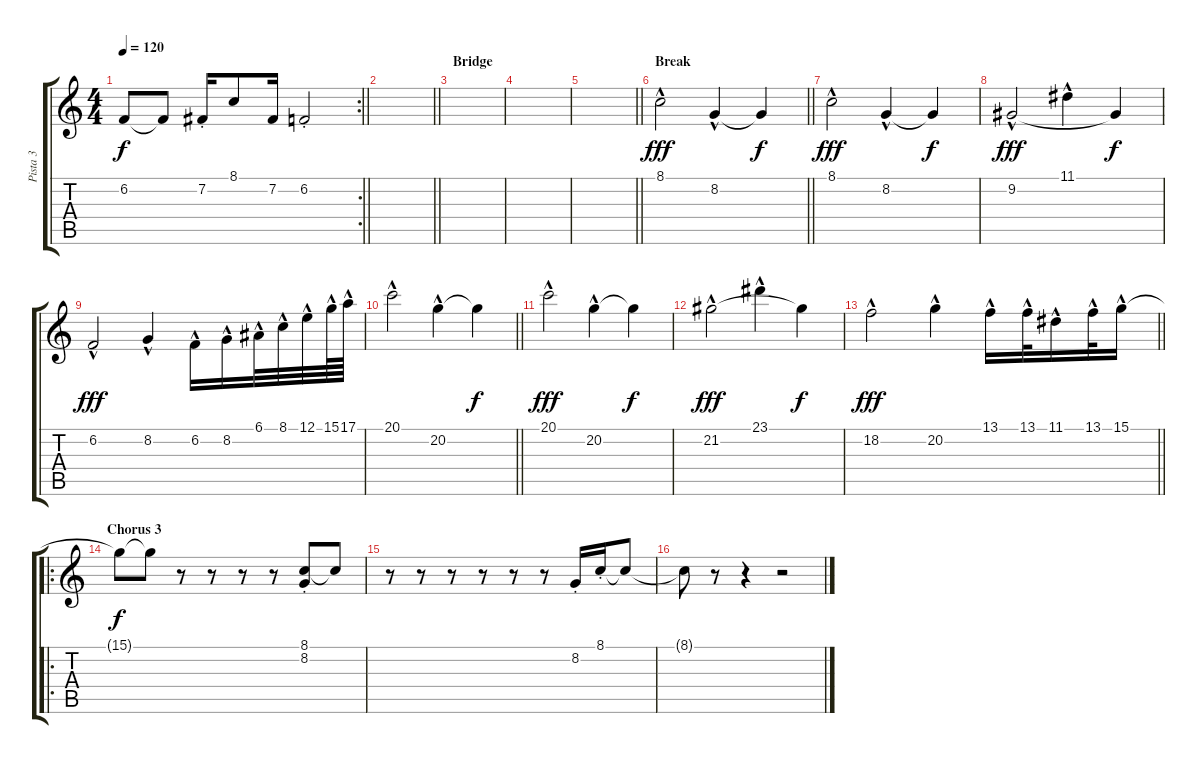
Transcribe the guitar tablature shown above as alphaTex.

\track ("Pista 3" "Pista 3") {instrument stringensemble1}
\staff {score tabs}
\tuning (E4 B3 G3 D3 A2 E2) {hide}
\rc 2
\ts (4 4)
\tempo 120
\clef g2
\barLineRight lightlight
\ks c
6.2{t}.8{dy f} 6.2{t}.8 7.2{st}.16 8.1.8 7.2.16 6.2{st}.2 |
\barLineRight lightlight
|
\section ("" "Bridge")
|
|
\barLineRight lightlight
|
\section ("" "Break")
\barLineRight lightlight
8.1{hac}.2{dy fff} 8.2{hac}.4 8.2{t}.4{dy f} |
8.1{hac}.2{dy fff} 8.2{hac}.4 8.2{t}.4{dy f} |
9.2{hac}.2{dy fff} 11.1{hac}.4 9.2{t}.4{dy f} |
6.2{hac}.2{dy fff} 8.2{hac}.4 6.2{hac}.16 8.2{hac}.16 6.1{hac}.32 8.1{hac}.32 12.1{hac}.32 15.1{hac}.64 17.1{hac}.64 |
\barLineRight lightlight
20.1{hac}.2 20.2{hac}.4 20.2{t}.4{dy f} |
20.1{hac}.2{dy fff} 20.2{hac}.4 20.2{t}.4{dy f} |
21.2{hac}.2{dy fff} 23.1{hac}.4 21.2{t}.4{dy f} |
\barLineRight lightlight
18.2{hac}.2{dy fff} 20.2{hac}.4 13.1{hac}.16 13.1{hac}.32 11.1{hac}.16 13.1{hac}.32 15.1{hac}.16 |
\ro
\section ("" "Chorus 3")
15.1{t}.8{dy f} 15.1{t}.8 r.8 r.8 r.8 r.8 (8.1{st} 8.2{st}).8 8.1{t}.8 |
r.8 r.8 r.8 r.8 r.8 r.8 8.2{st}.16 8.1{st}.16 8.1{t}.8 |
8.1{t}.8 r.8 r.4 r.2
